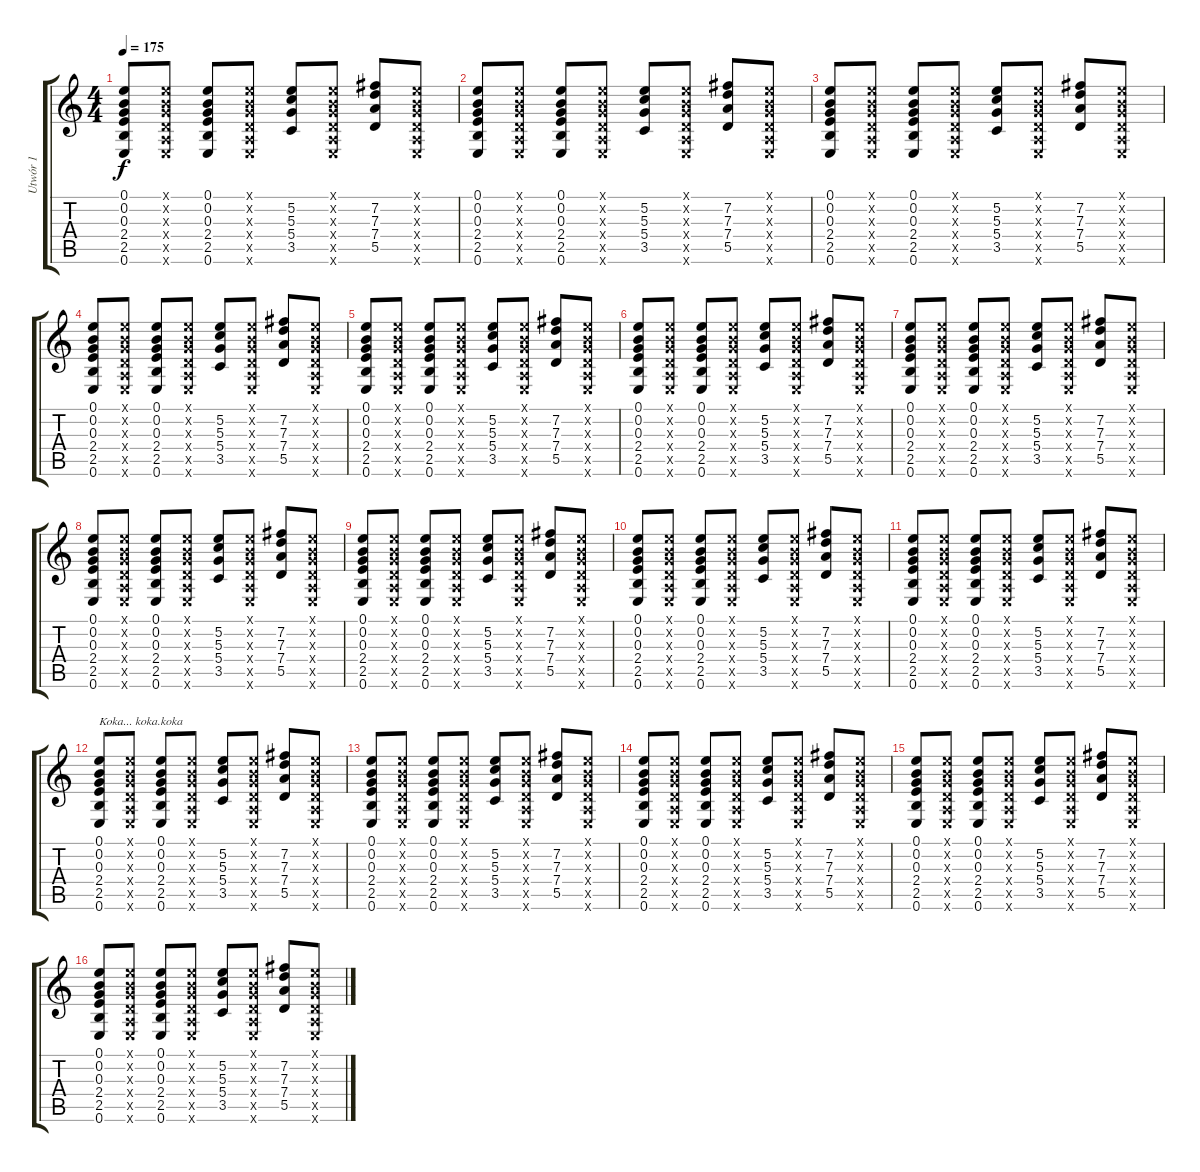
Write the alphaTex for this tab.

\track ("Utwór 1" "Utwór 1") {instrument distortionguitar}
\staff {score tabs}
\tuning (E4 B3 G3 D3 A2 E2) {hide}
\ts (4 4)
\tempo 175
\clef g2
\ks c
(0.1 0.2 0.3 2.4 2.5 0.6).8{dy f} (0.1{x} 0.2{x} 0.3{x} 0.4{x} 0.5{x} 0.6{x}).8 (0.1 0.2 0.3 2.4 2.5 0.6).8 (0.1{x} 0.2{x} 0.3{x} 0.4{x} 0.5{x} 0.6{x}).8 (5.2 5.3 5.4 3.5).8 (0.1{x} 0.2{x} 0.3{x} 0.4{x} 0.5{x} 0.6{x}).8 (7.2 7.3 7.4 5.5).8 (0.1{x} 0.2{x} 0.3{x} 0.4{x} 0.5{x} 0.6{x}).8 |
(0.1 0.2 0.3 2.4 2.5 0.6).8 (0.1{x} 0.2{x} 0.3{x} 0.4{x} 0.5{x} 0.6{x}).8 (0.1 0.2 0.3 2.4 2.5 0.6).8 (0.1{x} 0.2{x} 0.3{x} 0.4{x} 0.5{x} 0.6{x}).8 (5.2 5.3 5.4 3.5).8 (0.1{x} 0.2{x} 0.3{x} 0.4{x} 0.5{x} 0.6{x}).8 (7.2 7.3 7.4 5.5).8 (0.1{x} 0.2{x} 0.3{x} 0.4{x} 0.5{x} 0.6{x}).8 |
(0.1 0.2 0.3 2.4 2.5 0.6).8 (0.1{x} 0.2{x} 0.3{x} 0.4{x} 0.5{x} 0.6{x}).8 (0.1 0.2 0.3 2.4 2.5 0.6).8 (0.1{x} 0.2{x} 0.3{x} 0.4{x} 0.5{x} 0.6{x}).8 (5.2 5.3 5.4 3.5).8 (0.1{x} 0.2{x} 0.3{x} 0.4{x} 0.5{x} 0.6{x}).8 (7.2 7.3 7.4 5.5).8 (0.1{x} 0.2{x} 0.3{x} 0.4{x} 0.5{x} 0.6{x}).8 |
(0.1 0.2 0.3 2.4 2.5 0.6).8 (0.1{x} 0.2{x} 0.3{x} 0.4{x} 0.5{x} 0.6{x}).8 (0.1 0.2 0.3 2.4 2.5 0.6).8 (0.1{x} 0.2{x} 0.3{x} 0.4{x} 0.5{x} 0.6{x}).8 (5.2 5.3 5.4 3.5).8 (0.1{x} 0.2{x} 0.3{x} 0.4{x} 0.5{x} 0.6{x}).8 (7.2 7.3 7.4 5.5).8 (0.1{x} 0.2{x} 0.3{x} 0.4{x} 0.5{x} 0.6{x}).8 |
(0.1 0.2 0.3 2.4 2.5 0.6).8 (0.1{x} 0.2{x} 0.3{x} 0.4{x} 0.5{x} 0.6{x}).8 (0.1 0.2 0.3 2.4 2.5 0.6).8 (0.1{x} 0.2{x} 0.3{x} 0.4{x} 0.5{x} 0.6{x}).8 (5.2 5.3 5.4 3.5).8 (0.1{x} 0.2{x} 0.3{x} 0.4{x} 0.5{x} 0.6{x}).8 (7.2 7.3 7.4 5.5).8 (0.1{x} 0.2{x} 0.3{x} 0.4{x} 0.5{x} 0.6{x}).8 |
(0.1 0.2 0.3 2.4 2.5 0.6).8 (0.1{x} 0.2{x} 0.3{x} 0.4{x} 0.5{x} 0.6{x}).8 (0.1 0.2 0.3 2.4 2.5 0.6).8 (0.1{x} 0.2{x} 0.3{x} 0.4{x} 0.5{x} 0.6{x}).8 (5.2 5.3 5.4 3.5).8 (0.1{x} 0.2{x} 0.3{x} 0.4{x} 0.5{x} 0.6{x}).8 (7.2 7.3 7.4 5.5).8 (0.1{x} 0.2{x} 0.3{x} 0.4{x} 0.5{x} 0.6{x}).8 |
(0.1 0.2 0.3 2.4 2.5 0.6).8 (0.1{x} 0.2{x} 0.3{x} 0.4{x} 0.5{x} 0.6{x}).8 (0.1 0.2 0.3 2.4 2.5 0.6).8 (0.1{x} 0.2{x} 0.3{x} 0.4{x} 0.5{x} 0.6{x}).8 (5.2 5.3 5.4 3.5).8 (0.1{x} 0.2{x} 0.3{x} 0.4{x} 0.5{x} 0.6{x}).8 (7.2 7.3 7.4 5.5).8 (0.1{x} 0.2{x} 0.3{x} 0.4{x} 0.5{x} 0.6{x}).8 |
(0.1 0.2 0.3 2.4 2.5 0.6).8 (0.1{x} 0.2{x} 0.3{x} 0.4{x} 0.5{x} 0.6{x}).8 (0.1 0.2 0.3 2.4 2.5 0.6).8 (0.1{x} 0.2{x} 0.3{x} 0.4{x} 0.5{x} 0.6{x}).8 (5.2 5.3 5.4 3.5).8 (0.1{x} 0.2{x} 0.3{x} 0.4{x} 0.5{x} 0.6{x}).8 (7.2 7.3 7.4 5.5).8 (0.1{x} 0.2{x} 0.3{x} 0.4{x} 0.5{x} 0.6{x}).8 |
(0.1 0.2 0.3 2.4 2.5 0.6).8 (0.1{x} 0.2{x} 0.3{x} 0.4{x} 0.5{x} 0.6{x}).8 (0.1 0.2 0.3 2.4 2.5 0.6).8 (0.1{x} 0.2{x} 0.3{x} 0.4{x} 0.5{x} 0.6{x}).8 (5.2 5.3 5.4 3.5).8 (0.1{x} 0.2{x} 0.3{x} 0.4{x} 0.5{x} 0.6{x}).8 (7.2 7.3 7.4 5.5).8 (0.1{x} 0.2{x} 0.3{x} 0.4{x} 0.5{x} 0.6{x}).8 |
(0.1 0.2 0.3 2.4 2.5 0.6).8 (0.1{x} 0.2{x} 0.3{x} 0.4{x} 0.5{x} 0.6{x}).8 (0.1 0.2 0.3 2.4 2.5 0.6).8 (0.1{x} 0.2{x} 0.3{x} 0.4{x} 0.5{x} 0.6{x}).8 (5.2 5.3 5.4 3.5).8 (0.1{x} 0.2{x} 0.3{x} 0.4{x} 0.5{x} 0.6{x}).8 (7.2 7.3 7.4 5.5).8 (0.1{x} 0.2{x} 0.3{x} 0.4{x} 0.5{x} 0.6{x}).8 |
(0.1 0.2 0.3 2.4 2.5 0.6).8 (0.1{x} 0.2{x} 0.3{x} 0.4{x} 0.5{x} 0.6{x}).8 (0.1 0.2 0.3 2.4 2.5 0.6).8 (0.1{x} 0.2{x} 0.3{x} 0.4{x} 0.5{x} 0.6{x}).8 (5.2 5.3 5.4 3.5).8 (0.1{x} 0.2{x} 0.3{x} 0.4{x} 0.5{x} 0.6{x}).8 (7.2 7.3 7.4 5.5).8 (0.1{x} 0.2{x} 0.3{x} 0.4{x} 0.5{x} 0.6{x}).8 |
(0.1 0.2 0.3 2.4 2.5 0.6).8{txt "Koka... koka.koka"} (0.1{x} 0.2{x} 0.3{x} 0.4{x} 0.5{x} 0.6{x}).8 (0.1 0.2 0.3 2.4 2.5 0.6).8 (0.1{x} 0.2{x} 0.3{x} 0.4{x} 0.5{x} 0.6{x}).8 (5.2 5.3 5.4 3.5).8 (0.1{x} 0.2{x} 0.3{x} 0.4{x} 0.5{x} 0.6{x}).8 (7.2 7.3 7.4 5.5).8 (0.1{x} 0.2{x} 0.3{x} 0.4{x} 0.5{x} 0.6{x}).8 |
(0.1 0.2 0.3 2.4 2.5 0.6).8 (0.1{x} 0.2{x} 0.3{x} 0.4{x} 0.5{x} 0.6{x}).8 (0.1 0.2 0.3 2.4 2.5 0.6).8 (0.1{x} 0.2{x} 0.3{x} 0.4{x} 0.5{x} 0.6{x}).8 (5.2 5.3 5.4 3.5).8 (0.1{x} 0.2{x} 0.3{x} 0.4{x} 0.5{x} 0.6{x}).8 (7.2 7.3 7.4 5.5).8 (0.1{x} 0.2{x} 0.3{x} 0.4{x} 0.5{x} 0.6{x}).8 |
(0.1 0.2 0.3 2.4 2.5 0.6).8 (0.1{x} 0.2{x} 0.3{x} 0.4{x} 0.5{x} 0.6{x}).8 (0.1 0.2 0.3 2.4 2.5 0.6).8 (0.1{x} 0.2{x} 0.3{x} 0.4{x} 0.5{x} 0.6{x}).8 (5.2 5.3 5.4 3.5).8 (0.1{x} 0.2{x} 0.3{x} 0.4{x} 0.5{x} 0.6{x}).8 (7.2 7.3 7.4 5.5).8 (0.1{x} 0.2{x} 0.3{x} 0.4{x} 0.5{x} 0.6{x}).8 |
(0.1 0.2 0.3 2.4 2.5 0.6).8 (0.1{x} 0.2{x} 0.3{x} 0.4{x} 0.5{x} 0.6{x}).8 (0.1 0.2 0.3 2.4 2.5 0.6).8 (0.1{x} 0.2{x} 0.3{x} 0.4{x} 0.5{x} 0.6{x}).8 (5.2 5.3 5.4 3.5).8 (0.1{x} 0.2{x} 0.3{x} 0.4{x} 0.5{x} 0.6{x}).8 (7.2 7.3 7.4 5.5).8 (0.1{x} 0.2{x} 0.3{x} 0.4{x} 0.5{x} 0.6{x}).8 |
(0.1 0.2 0.3 2.4 2.5 0.6).8 (0.1{x} 0.2{x} 0.3{x} 0.4{x} 0.5{x} 0.6{x}).8 (0.1 0.2 0.3 2.4 2.5 0.6).8 (0.1{x} 0.2{x} 0.3{x} 0.4{x} 0.5{x} 0.6{x}).8 (5.2 5.3 5.4 3.5).8 (0.1{x} 0.2{x} 0.3{x} 0.4{x} 0.5{x} 0.6{x}).8 (7.2 7.3 7.4 5.5).8 (0.1{x} 0.2{x} 0.3{x} 0.4{x} 0.5{x} 0.6{x}).8
